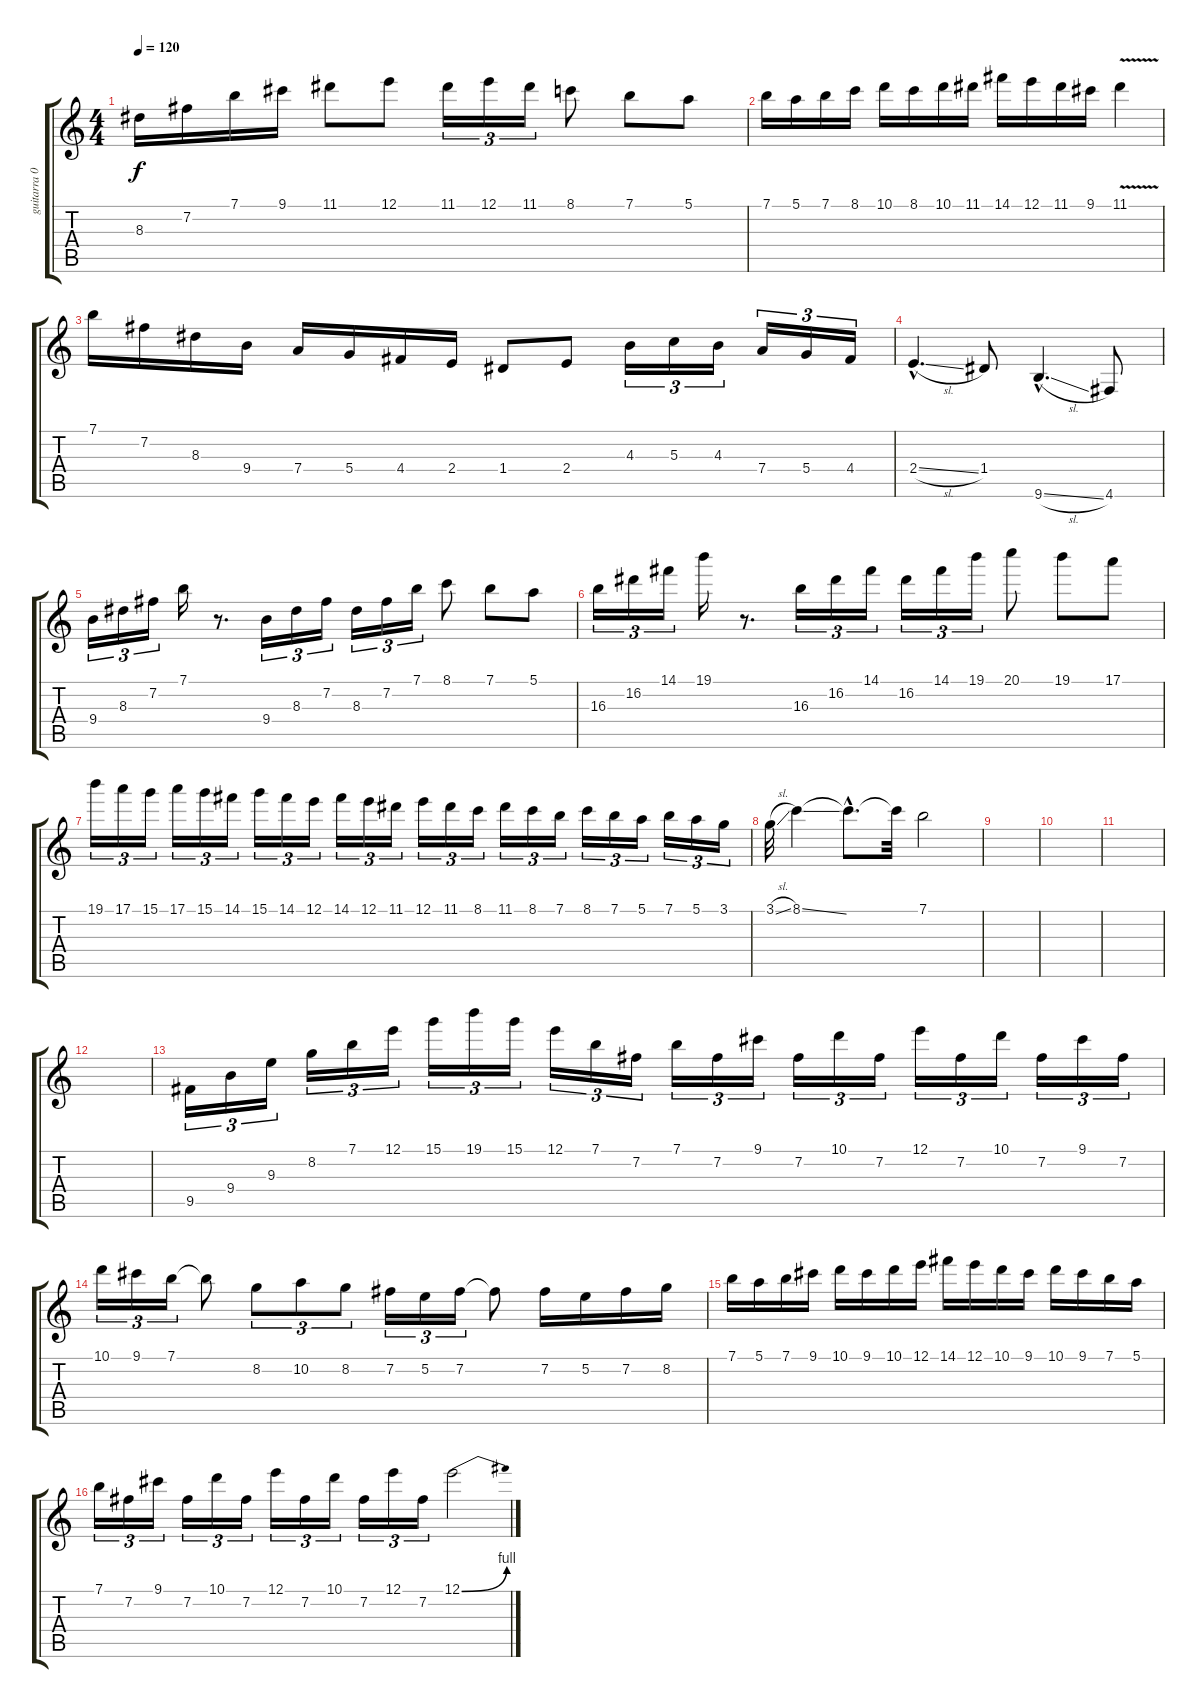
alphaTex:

\track ("guitarra 03" "guitarra 0") {instrument distortionguitar}
\staff {score tabs}
\tuning (E4 B3 G3 D3 A2 D2) {hide}
\ts (4 4)
\tempo 120
\clef g2
\ks c
8.3.16{dy f} 7.2.16 7.1.16 9.1.16 11.1.8 12.1.8 11.1.16{tu (3 2)} 12.1.16{tu (3 2)} 11.1.16{tu (3 2)} 8.1.8 7.1.8 5.1.8 |
7.1.16 5.1.16 7.1.16 8.1.16 10.1.16 8.1.16 10.1.16 11.1.16 14.1.16 12.1.16 11.1.16 9.1.16 11.1{v}.4 |
7.1.16 7.2.16 8.3.16 9.4.16 7.4.16 5.4.16 4.4.16 2.4.16 1.4.8 2.4.8 4.3.16{tu (3 2)} 5.3.16{tu (3 2)} 4.3.16{tu (3 2)} 7.4.16{tu (3 2)} 5.4.16{tu (3 2)} 4.4.16{tu (3 2)} |
2.4{sl hac}.4{d} 1.4.8 9.6{sl hac}.4{d} 4.6.8 |
9.4.16{tu (3 2)} 8.3.16{tu (3 2)} 7.2.16{tu (3 2)} 7.1.16 r.8{d} 9.4.16{tu (3 2)} 8.3.16{tu (3 2)} 7.2.16{tu (3 2)} 8.3.16{tu (3 2)} 7.2.16{tu (3 2)} 7.1.16{tu (3 2)} 8.1.8 7.1.8 5.1.8 |
16.3.16{tu (3 2)} 16.2.16{tu (3 2)} 14.1.16{tu (3 2)} 19.1.16 r.8{d} 16.3.16{tu (3 2)} 16.2.16{tu (3 2)} 14.1.16{tu (3 2)} 16.2.16{tu (3 2)} 14.1.16{tu (3 2)} 19.1.16{tu (3 2)} 20.1.8 19.1.8 17.1.8 |
19.1.16{tu (3 2)} 17.1.16{tu (3 2)} 15.1.16{tu (3 2)} 17.1.16{tu (3 2)} 15.1.16{tu (3 2)} 14.1.16{tu (3 2)} 15.1.16{tu (3 2)} 14.1.16{tu (3 2)} 12.1.16{tu (3 2)} 14.1.16{tu (3 2)} 12.1.16{tu (3 2)} 11.1.16{tu (3 2)} 12.1.16{tu (3 2)} 11.1.16{tu (3 2)} 8.1.16{tu (3 2)} 11.1.16{tu (3 2)} 8.1.16{tu (3 2)} 7.1.16{tu (3 2)} 8.1.16{tu (3 2)} 7.1.16{tu (3 2)} 5.1.16{tu (3 2)} 7.1.16{tu (3 2)} 5.1.16{tu (3 2)} 3.1.16{tu (3 2)} |
3.1{sl}.32 8.1{ss}.4 8.1{hac t}.8{d} 8.1{t}.32 7.1.2 |
|
|
|
|
9.5.16{tu (3 2)} 9.4.16{tu (3 2)} 9.3.16{tu (3 2)} 8.2.16{tu (3 2)} 7.1.16{tu (3 2)} 12.1.16{tu (3 2)} 15.1.16{tu (3 2)} 19.1.16{tu (3 2)} 15.1.16{tu (3 2)} 12.1.16{tu (3 2)} 7.1.16{tu (3 2)} 7.2.16{tu (3 2)} 7.1.16{tu (3 2)} 7.2.16{tu (3 2)} 9.1.16{tu (3 2)} 7.2.16{tu (3 2)} 10.1.16{tu (3 2)} 7.2.16{tu (3 2)} 12.1.16{tu (3 2)} 7.2.16{tu (3 2)} 10.1.16{tu (3 2)} 7.2.16{tu (3 2)} 9.1.16{tu (3 2)} 7.2.16{tu (3 2)} |
10.1.16{tu (3 2)} 9.1.16{tu (3 2)} 7.1.16{tu (3 2)} 7.1{t}.8 8.2.8{tu (3 2)} 10.2.8{tu (3 2)} 8.2.8{tu (3 2)} 7.2.16{tu (3 2)} 5.2.16{tu (3 2)} 7.2.16{tu (3 2)} 7.2{t}.8 7.2.16 5.2.16 7.2.16 8.2.16 |
7.1.16 5.1.16 7.1.16 9.1.16 10.1.16 9.1.16 10.1.16 12.1.16 14.1.16 12.1.16 10.1.16 9.1.16 10.1.16 9.1.16 7.1.16 5.1.16 |
7.1.16{tu (3 2)} 7.2.16{tu (3 2)} 9.1.16{tu (3 2)} 7.2.16{tu (3 2)} 10.1.16{tu (3 2)} 7.2.16{tu (3 2)} 12.1.16{tu (3 2)} 7.2.16{tu (3 2)} 10.1.16{tu (3 2)} 7.2.16{tu (3 2)} 12.1.16{tu (3 2)} 7.2.16{tu (3 2)} 12.1{be (bend 0 0 60 4)}.2
